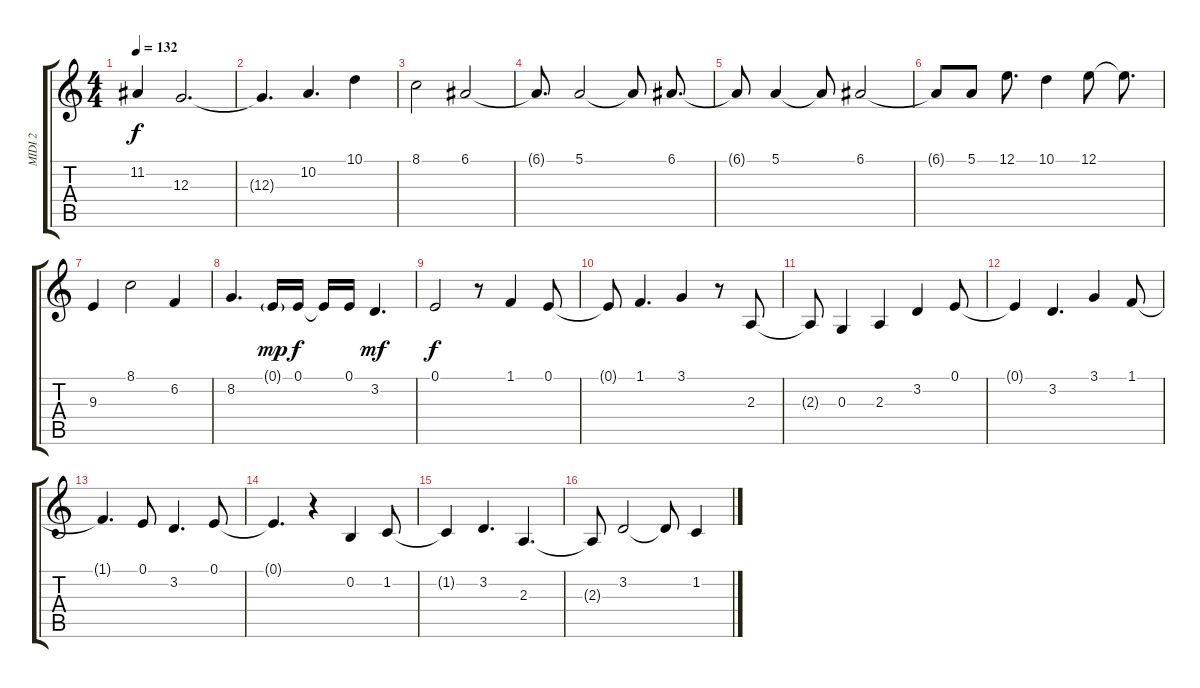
\track ("MIDI 2" "MIDI 2") {solo instrument tremolostrings}
\staff {score tabs}
\tuning (E4 B3 G3 D3 A2 E2) {hide}
\ts (4 4)
\tempo 132
\clef g2
\ks c
11.2{t}.4{dy f} 12.3.2{d} |
12.3{t}.4{d} 10.2.4{d} 10.1.4 |
8.1.2 6.1.2 |
6.1{t}.8{d} 5.1.2 5.1{t}.8 6.1.8{d} |
6.1{t}.8 5.1.4 5.1{t}.8 6.1.2 |
6.1{t}.8 5.1.8 12.1.8{d} 10.1.4 12.1.8 12.1{t}.8{d} |
9.3.4 8.1.2 6.2.4 |
8.2.4{d} 0.1{g}.16{dy mp} 0.1.16{dy f} 0.1{t}.16 0.1.16 3.2.4{d dy mf} |
0.1.2{dy f} r.8 1.1.4 0.1.8 |
0.1{t}.8 1.1.4{d} 3.1.4 r.8 2.3.8 |
2.3{t}.8 0.3.4 2.3.4 3.2.4 0.1.8 |
0.1{t}.4 3.2.4{d} 3.1.4 1.1.8 |
1.1{t}.4{d} 0.1.8 3.2.4{d} 0.1.8 |
0.1{t}.4{d} r.4 0.2.4 1.2.8 |
1.2{t}.4 3.2.4{d} 2.3.4{d} |
2.3{t}.8 3.2.2 3.2{t}.8 1.2.4
